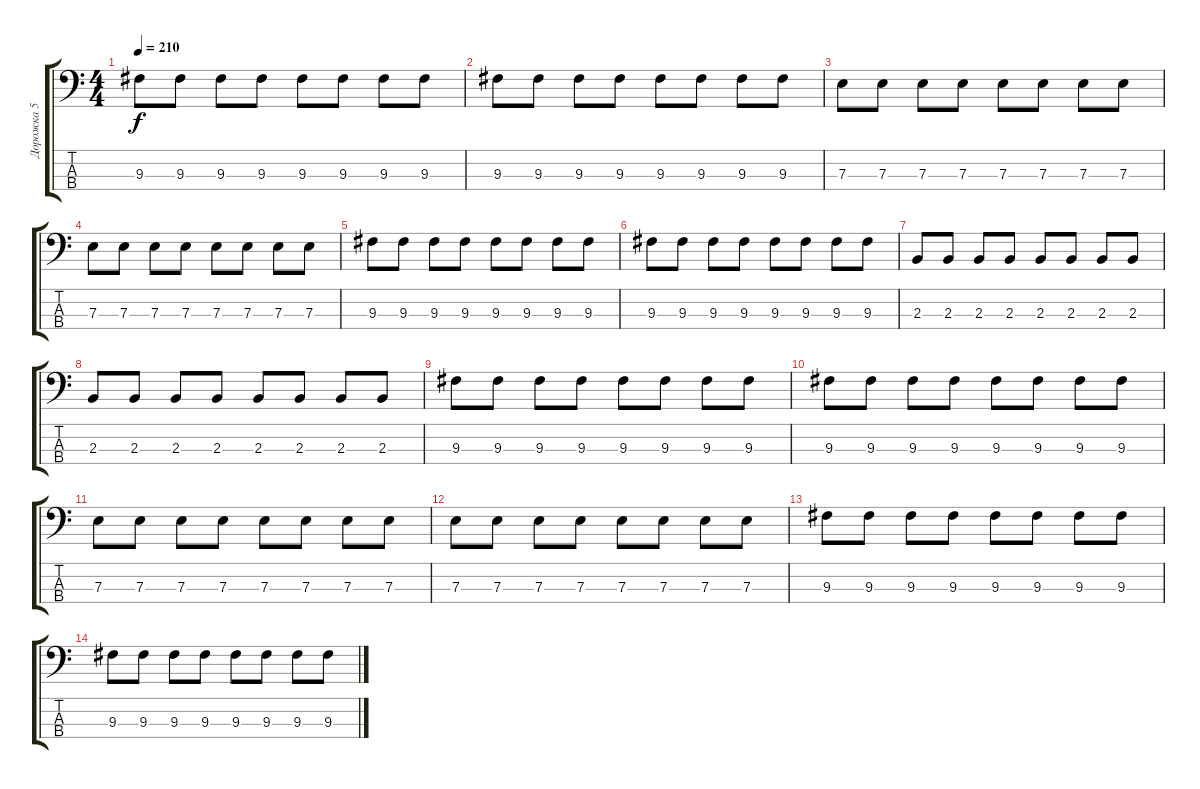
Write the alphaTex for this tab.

\track ("Дорожка 5" "Дорожка 5") {instrument synthbass1}
\staff {score tabs}
\tuning (G2 D2 A1 E1) {hide}
\ts (4 4)
\tempo 210
\clef f4
\ks c
9.3.8{dy f} 9.3.8 9.3.8 9.3.8 9.3.8 9.3.8 9.3.8 9.3.8 |
9.3.8 9.3.8 9.3.8 9.3.8 9.3.8 9.3.8 9.3.8 9.3.8 |
7.3.8 7.3.8 7.3.8 7.3.8 7.3.8 7.3.8 7.3.8 7.3.8 |
7.3.8 7.3.8 7.3.8 7.3.8 7.3.8 7.3.8 7.3.8 7.3.8 |
9.3.8 9.3.8 9.3.8 9.3.8 9.3.8 9.3.8 9.3.8 9.3.8 |
9.3.8 9.3.8 9.3.8 9.3.8 9.3.8 9.3.8 9.3.8 9.3.8 |
2.3.8 2.3.8 2.3.8 2.3.8 2.3.8 2.3.8 2.3.8 2.3.8 |
2.3.8 2.3.8 2.3.8 2.3.8 2.3.8 2.3.8 2.3.8 2.3.8 |
9.3.8 9.3.8 9.3.8 9.3.8 9.3.8 9.3.8 9.3.8 9.3.8 |
9.3.8 9.3.8 9.3.8 9.3.8 9.3.8 9.3.8 9.3.8 9.3.8 |
7.3.8 7.3.8 7.3.8 7.3.8 7.3.8 7.3.8 7.3.8 7.3.8 |
7.3.8 7.3.8 7.3.8 7.3.8 7.3.8 7.3.8 7.3.8 7.3.8 |
9.3.8 9.3.8 9.3.8 9.3.8 9.3.8 9.3.8 9.3.8 9.3.8 |
9.3.8 9.3.8 9.3.8 9.3.8 9.3.8 9.3.8 9.3.8 9.3.8
